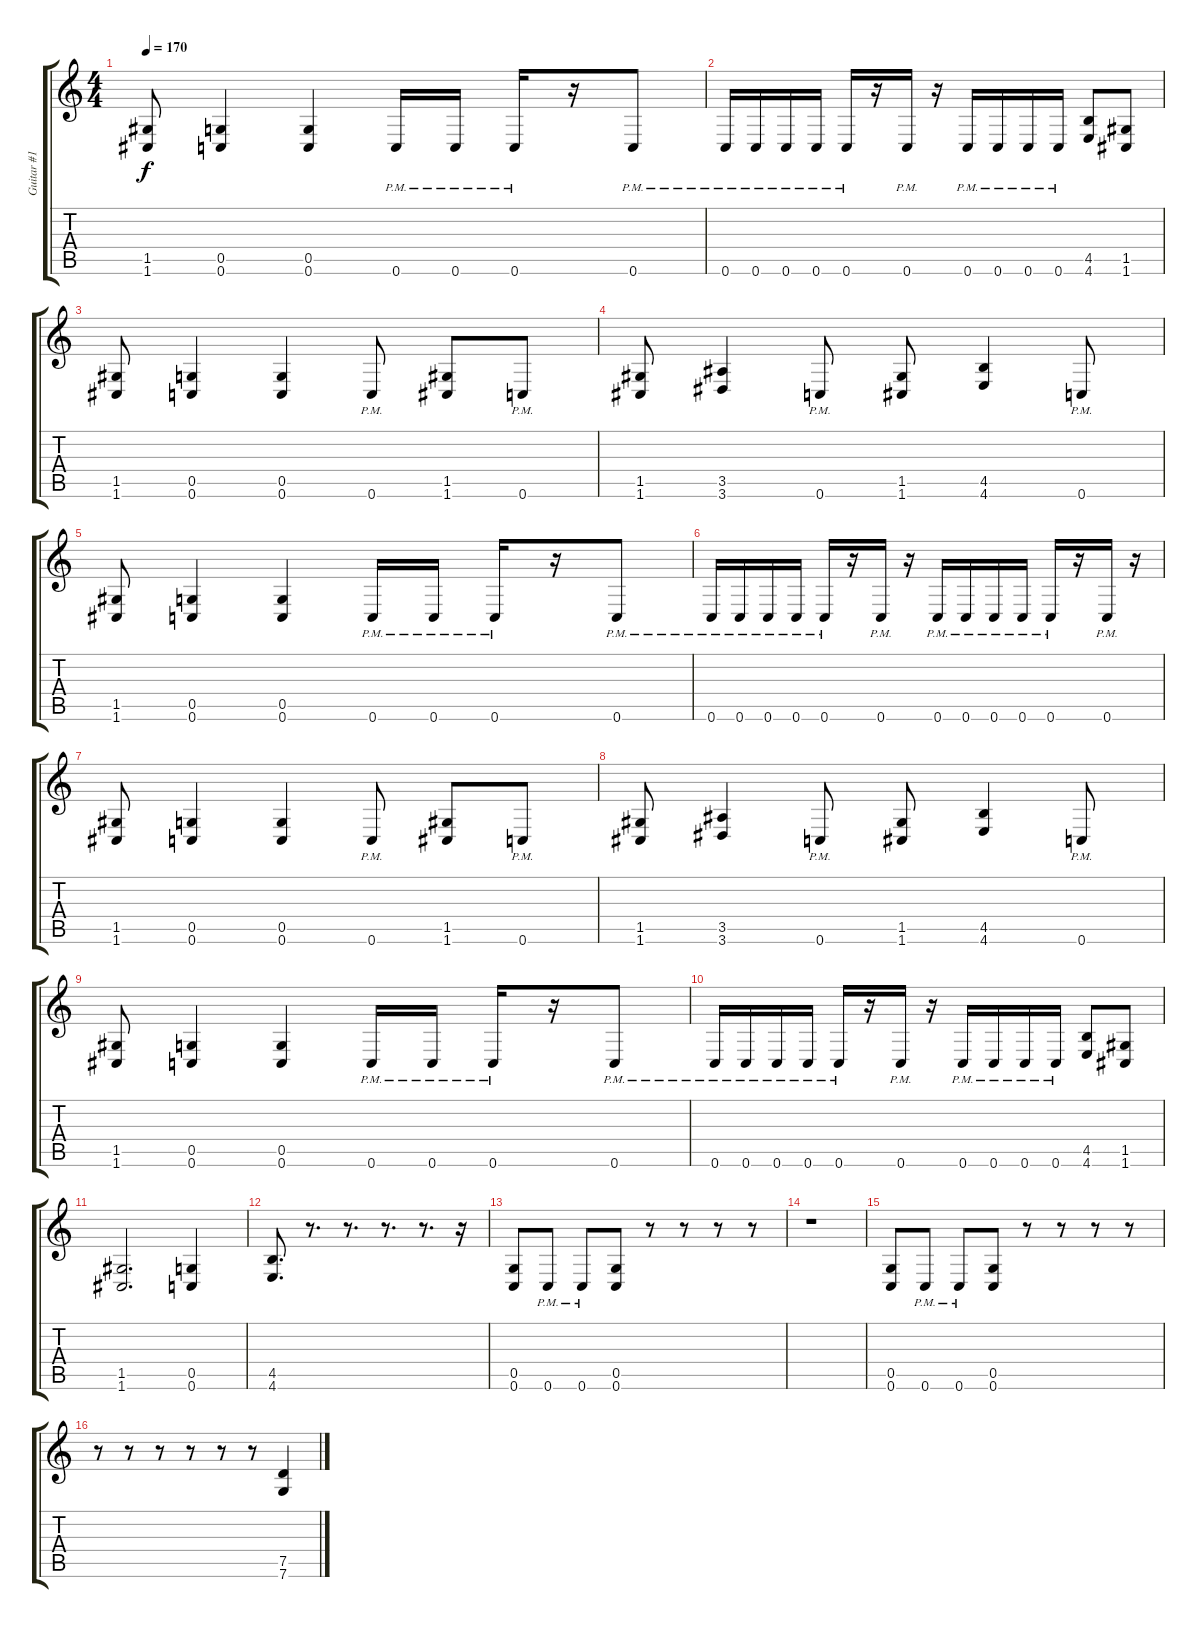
\track ("Guitar #1 [Rob McCarthy]" "Guitar #1 ") {instrument distortionguitar}
\staff {score tabs}
\tuning (D4 A3 F3 C3 G2 C2) {hide}
\ts (4 4)
\tempo 170
\clef g2
\ks c
(1.5 1.6).8{dy f} (0.5 0.6).4 (0.5 0.6).4 0.6{pm}.16 0.6{pm}.16 0.6{pm}.16 r.16 0.6{pm}.8 |
0.6{pm}.16 0.6{pm}.16 0.6{pm}.16 0.6{pm}.16 0.6{pm}.16 r.16 0.6{pm}.16 r.16 0.6{pm}.16 0.6{pm}.16 0.6{pm}.16 0.6{pm}.16 (4.5 4.6).8 (1.5 1.6).8 |
(1.5 1.6).8 (0.5 0.6).4 (0.5 0.6).4 0.6{pm}.8 (1.5 1.6).8 0.6{pm}.8 |
(1.5 1.6).8 (3.5 3.6).4 0.6{pm}.8 (1.5 1.6).8 (4.5 4.6).4 0.6{pm}.8 |
(1.5 1.6).8 (0.5 0.6).4 (0.5 0.6).4 0.6{pm}.16 0.6{pm}.16 0.6{pm}.16 r.16 0.6{pm}.8 |
0.6{pm}.16 0.6{pm}.16 0.6{pm}.16 0.6{pm}.16 0.6{pm}.16 r.16 0.6{pm}.16 r.16 0.6{pm}.16 0.6{pm}.16 0.6{pm}.16 0.6{pm}.16 0.6{pm}.16 r.16 0.6{pm}.16 r.16 |
(1.5 1.6).8 (0.5 0.6).4 (0.5 0.6).4 0.6{pm}.8 (1.5 1.6).8 0.6{pm}.8 |
(1.5 1.6).8 (3.5 3.6).4 0.6{pm}.8 (1.5 1.6).8 (4.5 4.6).4 0.6{pm}.8 |
(1.5 1.6).8 (0.5 0.6).4 (0.5 0.6).4 0.6{pm}.16 0.6{pm}.16 0.6{pm}.16 r.16 0.6{pm}.8 |
0.6{pm}.16 0.6{pm}.16 0.6{pm}.16 0.6{pm}.16 0.6{pm}.16 r.16 0.6{pm}.16 r.16 0.6{pm}.16 0.6{pm}.16 0.6{pm}.16 0.6{pm}.16 (4.5 4.6).8 (1.5 1.6).8 |
(1.5 1.6).2{d} (0.5 0.6).4 |
(4.5 4.6).8{d} r.8{d} r.8{d} r.8{d} r.8{d} r.16 |
(0.5 0.6).8 0.6{pm}.8 0.6{pm}.8 (0.5 0.6).8 r.8 r.8 r.8 r.8 |
r.1 |
(0.5 0.6).8 0.6{pm}.8 0.6{pm}.8 (0.5 0.6).8 r.8 r.8 r.8 r.8 |
r.8 r.8 r.8 r.8 r.8 r.8 (7.5{ss} 7.6{ss}).4
